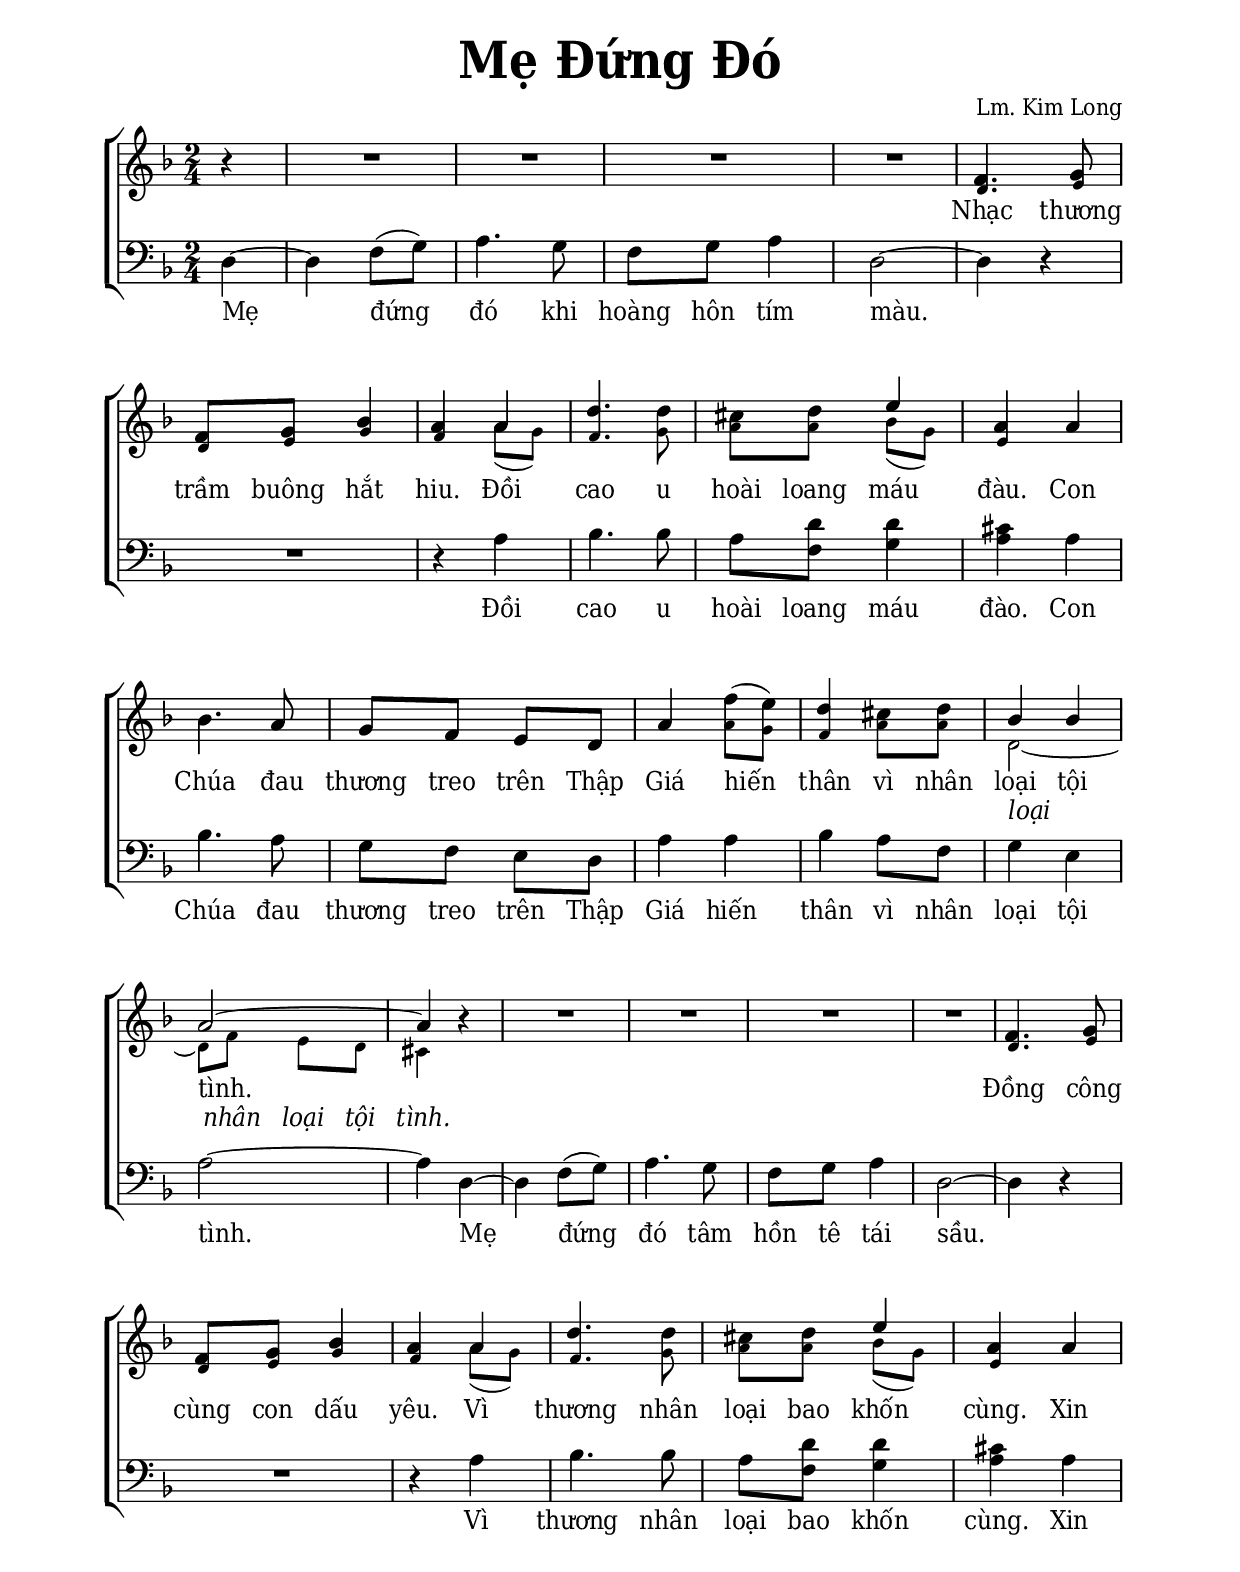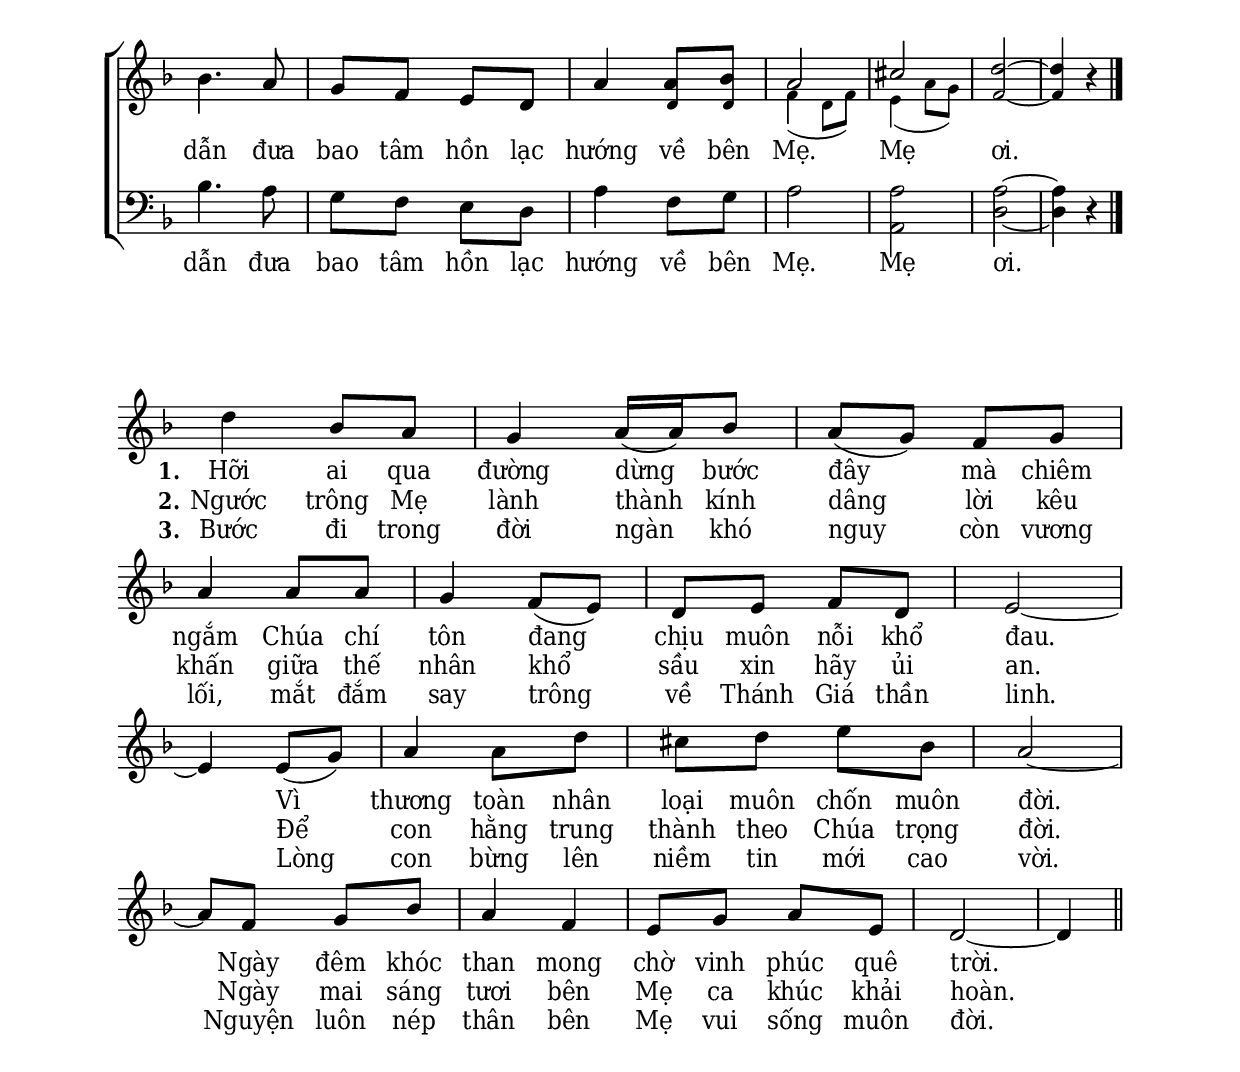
% Cài đặt chung
\version "2.22.1"
\include "english.ly"

\header {
  title = \markup { \fontsize #3 "Mẹ Đứng Đó" }
  composer = "Lm. Kim Long"
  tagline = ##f
}

% Nhạc
nhacDiepKhucSop = \relative c' {
  \partial 4 r4 |
  R2*4
  f4. g8 |
  f g bf4 |
  a a |
  d4. d8 |
  cs d e4 |
  a, a |
  bf4. a8 |
  g f e d |
  a'4 f'8 (e) |
  d4 cs8 d |
  bf4 bf |
  a2 ~ |
  a4 r |
  R2*4
  f4. g8 |
  f g bf4 |
  a a |
  d4. d8 |
  cs d e4 |
  a, a |
  bf4. a8 |
  g f e d |
  a'4 a8 bf |
  a2 |
  cs |
  d ~ |
  d4 r \bar "|."
}

nhacDiepKhucAlto = \relative c' {
  r4 |
  R2*4
  d4. e8 |
  d e g4 |
  f a8 (g) |
  f4. g8 |
  a a bf (g) |
  e4 a |
  bf4. a8 |
  g f e d |
  a'4 a8 (g) |
  f4 a8 a |
  d,2 ~ |
  d8 f e d |
  cs4 r |
  R2*4
  d4. e8 |
  d e g4 |
  f a8 (g) |
  f4. g8 |
  a a bf (g) |
  e4 a |
  bf4. a8 |
  g f e d |
  a'4 d,8 d |
  f4 (d8 f) |
  e4 (a8 g) |
  f2 ~ |
  f4 r
}

nhacDiepKhucBas = \relative c {
  d4 ~ |
  d f8 (g) |
  a4. g8 |
  f g a4 |
  d,2 ~ |
  d4 r |
  R2
  r4 a' |
  bf4. bf8 |
  a
  <<
    {
      d8 d4 |
      cs
    }
    {
      f,8 g4 |
      a
    }
  >>
  a |
  bf4. a8 |
  g f e d |
  a'4 a |
  bf a8 f |
  g4 e |
  a2 ~ |
  a4 d, ~ |
  d f8 (g) |
  a4. g8 |
  f g a4 |
  d,2 ~ |
  d4 r |
  R2
  r4 a' |
  bf4. bf8 |
  a8
  <<
    {
      d8 d4 |
      cs
    }
    {
      f,8 g4 |
      a
    }
  >>
  a4 |
  bf4. a8 |
  g f e d |
  a'4 f8 g |
  a2 |
  <a a,> |
  <a d,>2 ~ |
  <a d,>4 r
}

nhacPhienKhuc = \relative c'' {
  d4 bf8 a |
  g4 a16 (a) bf8 |
  a (g) f g |
  a4 a8 a |
  g4 f8 (e) |
  d e f d |
  e2 ~ |
  e4 e8 (g) |
  a4 a8 d |
  cs d e bf |
  a2 ~ |
  a8 f g bf |
  a4 f |
  e8 g a e |
  d2 ~ |
  d4 \bar "||"
}

% Lời
loiDiepKhucSop = \lyricmode {
  Nhạc thương trầm buông hắt hiu.
  Đồi cao u hoài loang máu đàu.
  Con Chúa đau thương treo trên Thập Giá
  hiến thân vì nhân loại tội tình.
  Đồng công cùng con dấu yêu.
  Vì thương nhân loại bao khốn cùng.
  Xin dẫn đưa bao tâm hồn lạc hướng về bên Mẹ.
  Mẹ ơi.
}

loiDiepKhucAlto = \lyricmode {
  \override Lyrics.LyricText.font-shape = #'italic
  \repeat unfold 25 { _ }
  loại nhân loại tội tình.
}

loiDiepKhucBas = \lyricmode {
  Mẹ đứng đó khi hoàng hôn tím màu.
  Đồi cao u hoài loang máu đào.
  Con Chúa đau thương treo trên Thập Giá
  hiến thân vì nhân loại tội tình.
  Mẹ đứng đó tâm hồn tê tái sầu.
  Vì thương nhân loại bao khốn cùng.
  Xin dẫn đưa bao tâm hồn lạc hướng về bên Mẹ.
  Mẹ ơi.
}

loiPhienKhucMot = \lyricmode {
  \set stanza = "1."
  Hỡi ai qua đường dừng bước đây mà chiêm ngắm
  Chúa chí tôn đang chịu muôn nỗi khổ đau.
  Vì thương toàn nhân loại muôn chốn muôn đời.
  Ngày đêm khóc than mong chờ vinh phúc quê trời.
}

loiPhienKhucHai = \lyricmode {
  \set stanza = "2."
  Ngước trông Mẹ lành thành kính dâng lời kêu khấn
  giữa thế nhân khổ sầu xin hãy ủi an.
  Để con hằng trung thành theo Chúa trọng đời.
  Ngày mai sáng tươi bên Mẹ ca khúc khải hoàn.
}

loiPhienKhucBa = \lyricmode {
  \set stanza = "3."
  Bước đi trong đời ngàn khó nguy còn vương lối,
  mắt đắm say trông về Thánh Giá thần linh.
  Lòng con bừng lên niềm tin mới cao vời.
  Nguyện luôn nép thân bên Mẹ vui sống muôn đời.
}

% Dàn trang
\paper {
  #(set-paper-size "a4")
  top-margin = 20\mm
  bottom-margin = 20\mm
  left-margin = 20\mm
  right-margin = 20\mm
  indent = #0
  #(define fonts
    (make-pango-font-tree
      "Deja Vu Serif Condensed"
      "Deja Vu Serif Condensed"
      "Deja Vu Serif Condensed"
      (/ 20 20)))
  print-page-number = #f
  %page-count = #1
}

TongNhip = {
  \key f \major \time 2/4
  \set Timing.beamExceptions = #'()
  \set Timing.baseMoment = #(ly:make-moment 1/4)
}

% Đổi kích thước nốt cho bè phụ
notBePhu =
#(define-music-function (font-size music) (number? ly:music?)
   (for-some-music
     (lambda (m)
       (if (music-is-of-type? m 'rhythmic-event)
           (begin
             (set! (ly:music-property m 'tweaks)
                   (cons `(font-size . ,font-size)
                         (ly:music-property m 'tweaks)))
             #t)
           #f))
     music)
   music)

\score {
  \new ChoirStaff <<
    \new Staff \with {
        \consists "Merge_rests_engraver"
        printPartCombineTexts = ##f
      }
      <<
      \new Voice \TongNhip \partCombine 
        \nhacDiepKhucSop
        \notBePhu -2 { \nhacDiepKhucAlto }
      \new NullVoice = beSop \nhacDiepKhucSop
      \new Lyrics \lyricsto beSop \loiDiepKhucSop
      \new NullVoice = beAlto \nhacDiepKhucAlto
      \new Lyrics \lyricsto beAlto \loiDiepKhucAlto
    >>
    \new Staff <<
        \clef "bass"
        \new Voice = beBas {
          \TongNhip \nhacDiepKhucBas
        }
      \new Lyrics \lyricsto beBas \loiDiepKhucBas
    >>
  >>
  \layout {
    \override Lyrics.LyricSpace.minimum-distance = #2.0
    \override Score.BarNumber.break-visibility = ##(#f #f #f)
    \override Score.SpacingSpanner.uniform-stretching = ##t
  }
}

\score {
  \new ChoirStaff <<
    \new Staff
      <<
      \new Voice = beSop {
        \TongNhip \nhacPhienKhuc
      }
    >>
    \new Lyrics \lyricsto beSop \loiPhienKhucMot
    \new Lyrics \lyricsto beSop \loiPhienKhucHai
    \new Lyrics \lyricsto beSop \loiPhienKhucBa
  >>
  \layout {
    \override Staff.TimeSignature.transparent = ##t
    \override Lyrics.LyricSpace.minimum-distance = #2.0
    \override Score.BarNumber.break-visibility = ##(#f #f #f)
    \override Score.SpacingSpanner.uniform-stretching = ##t
  } 
}
